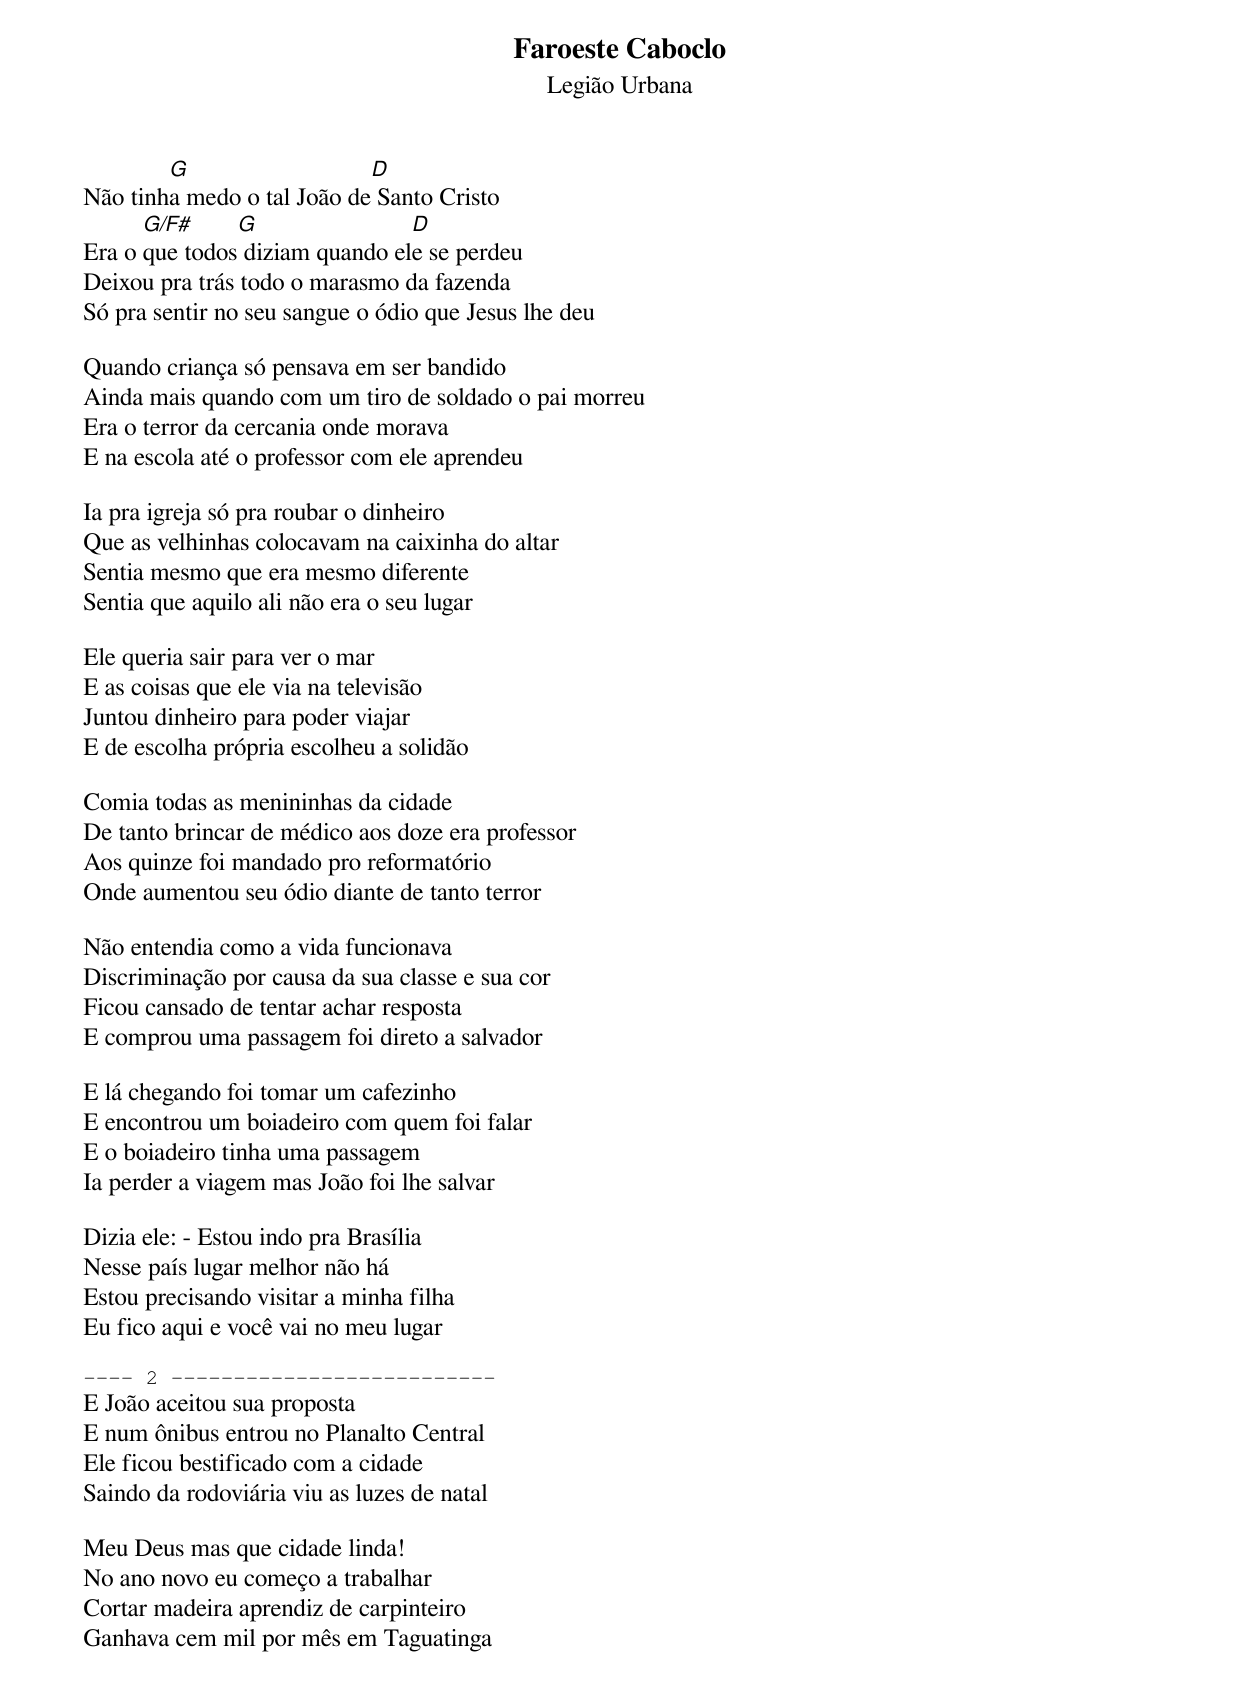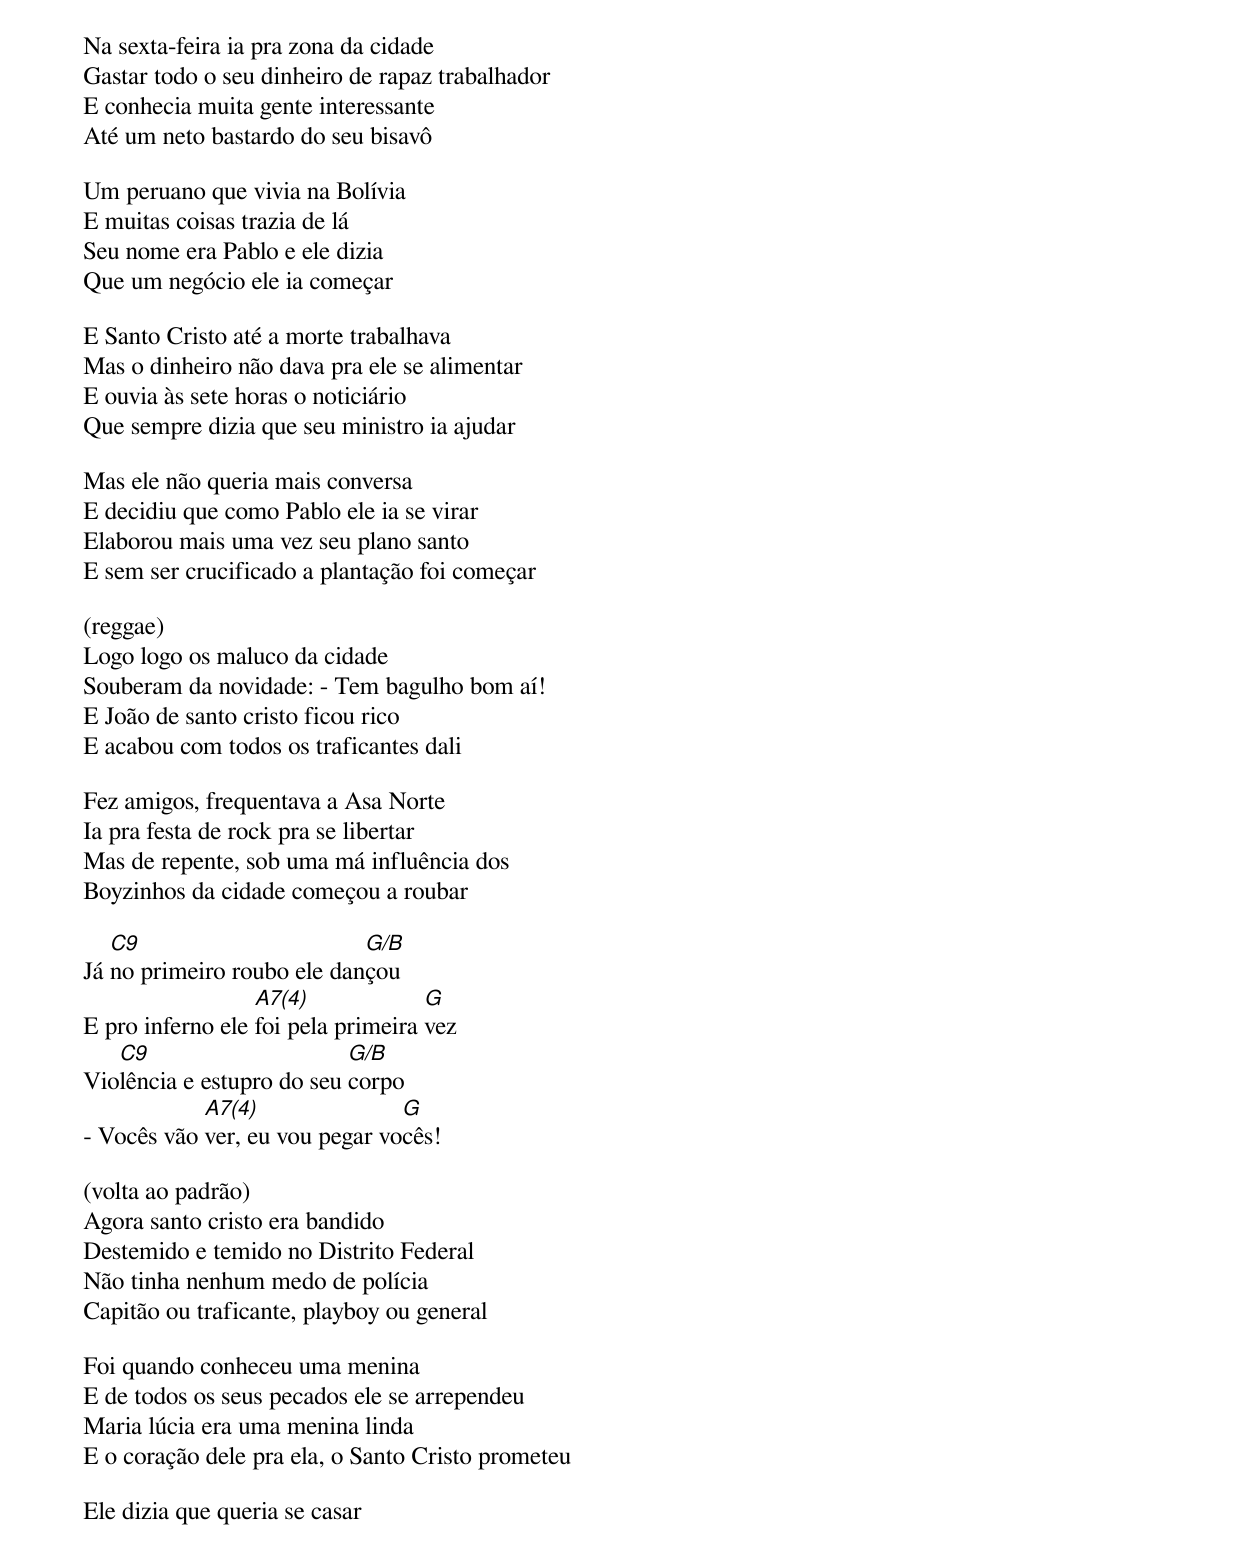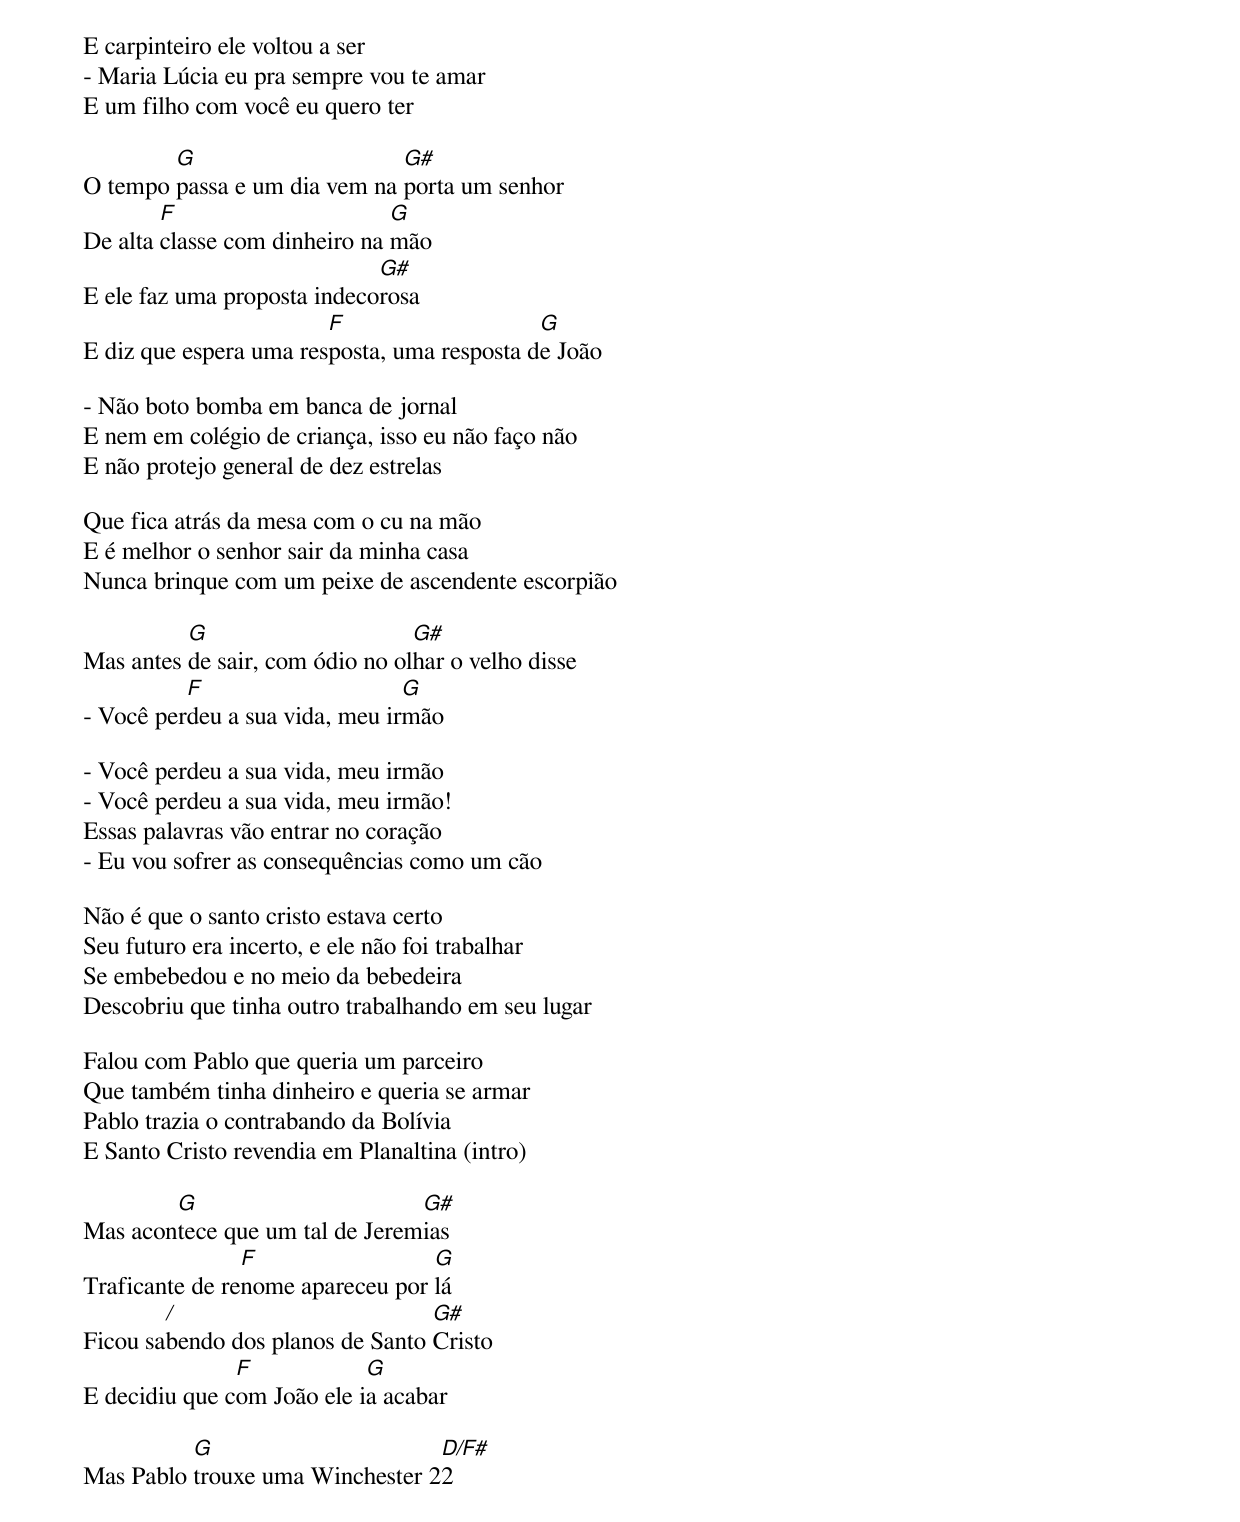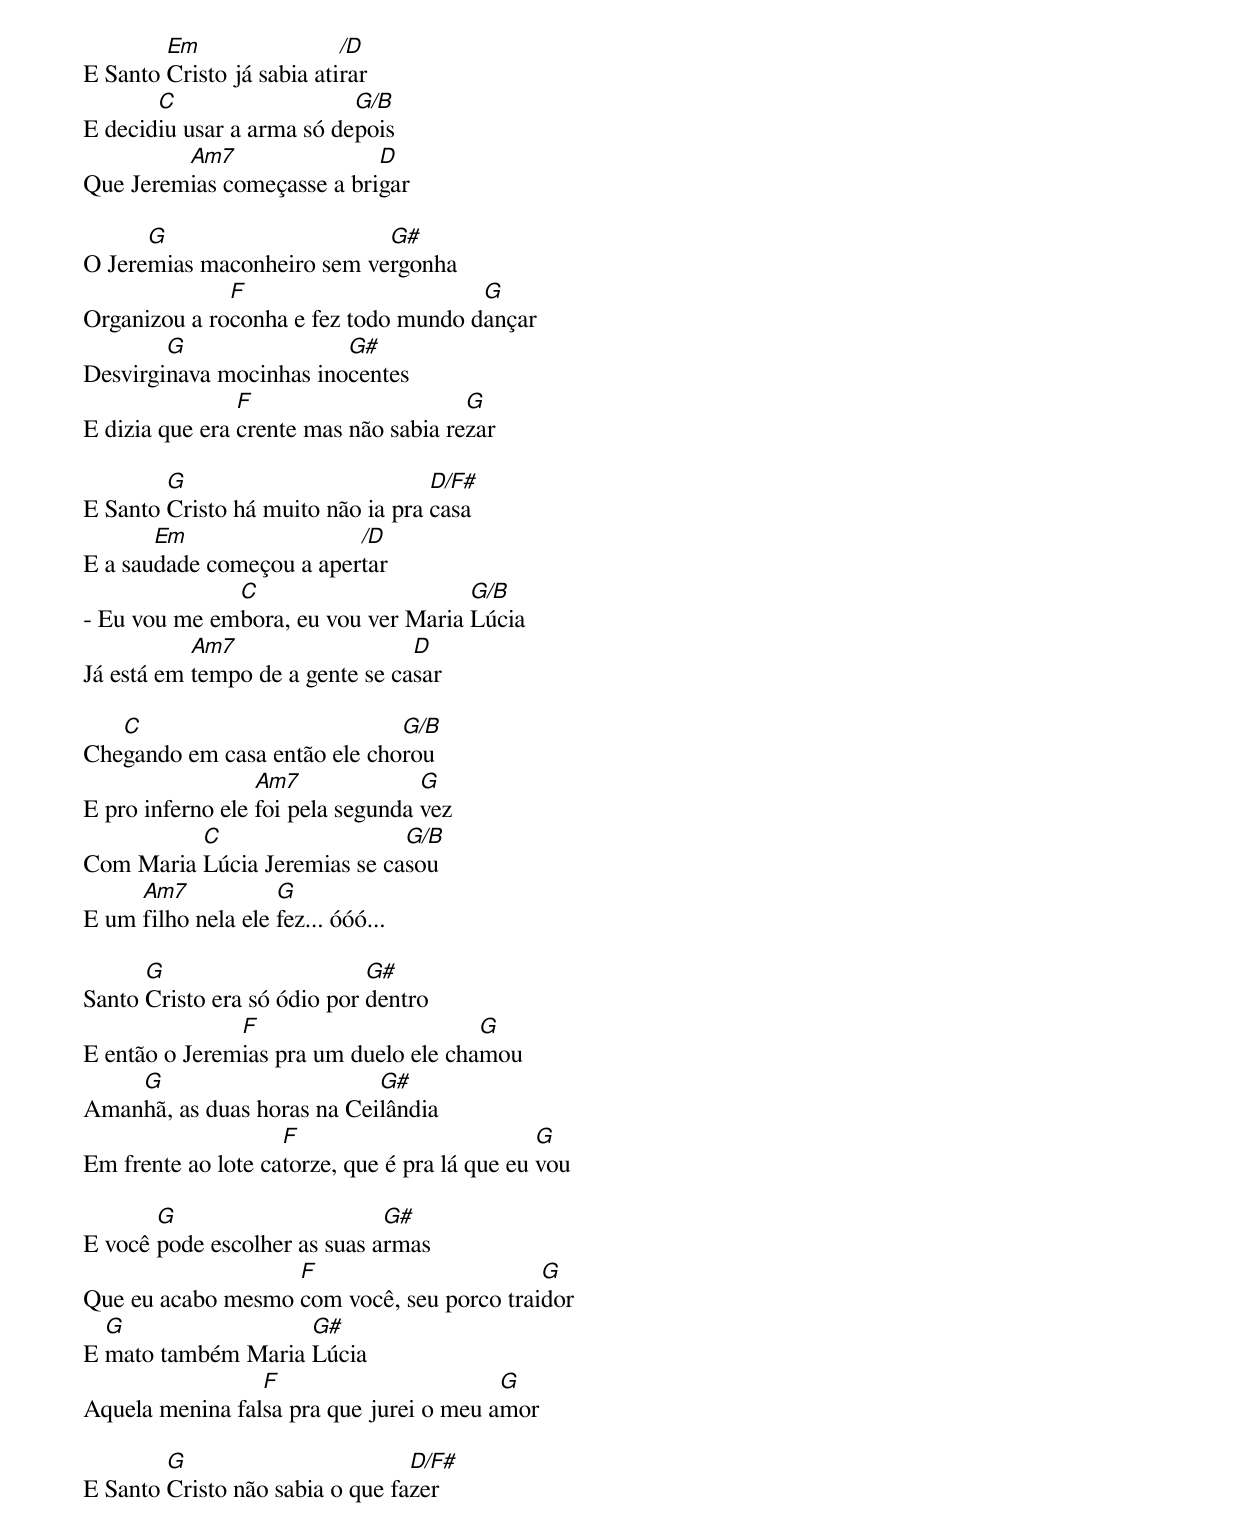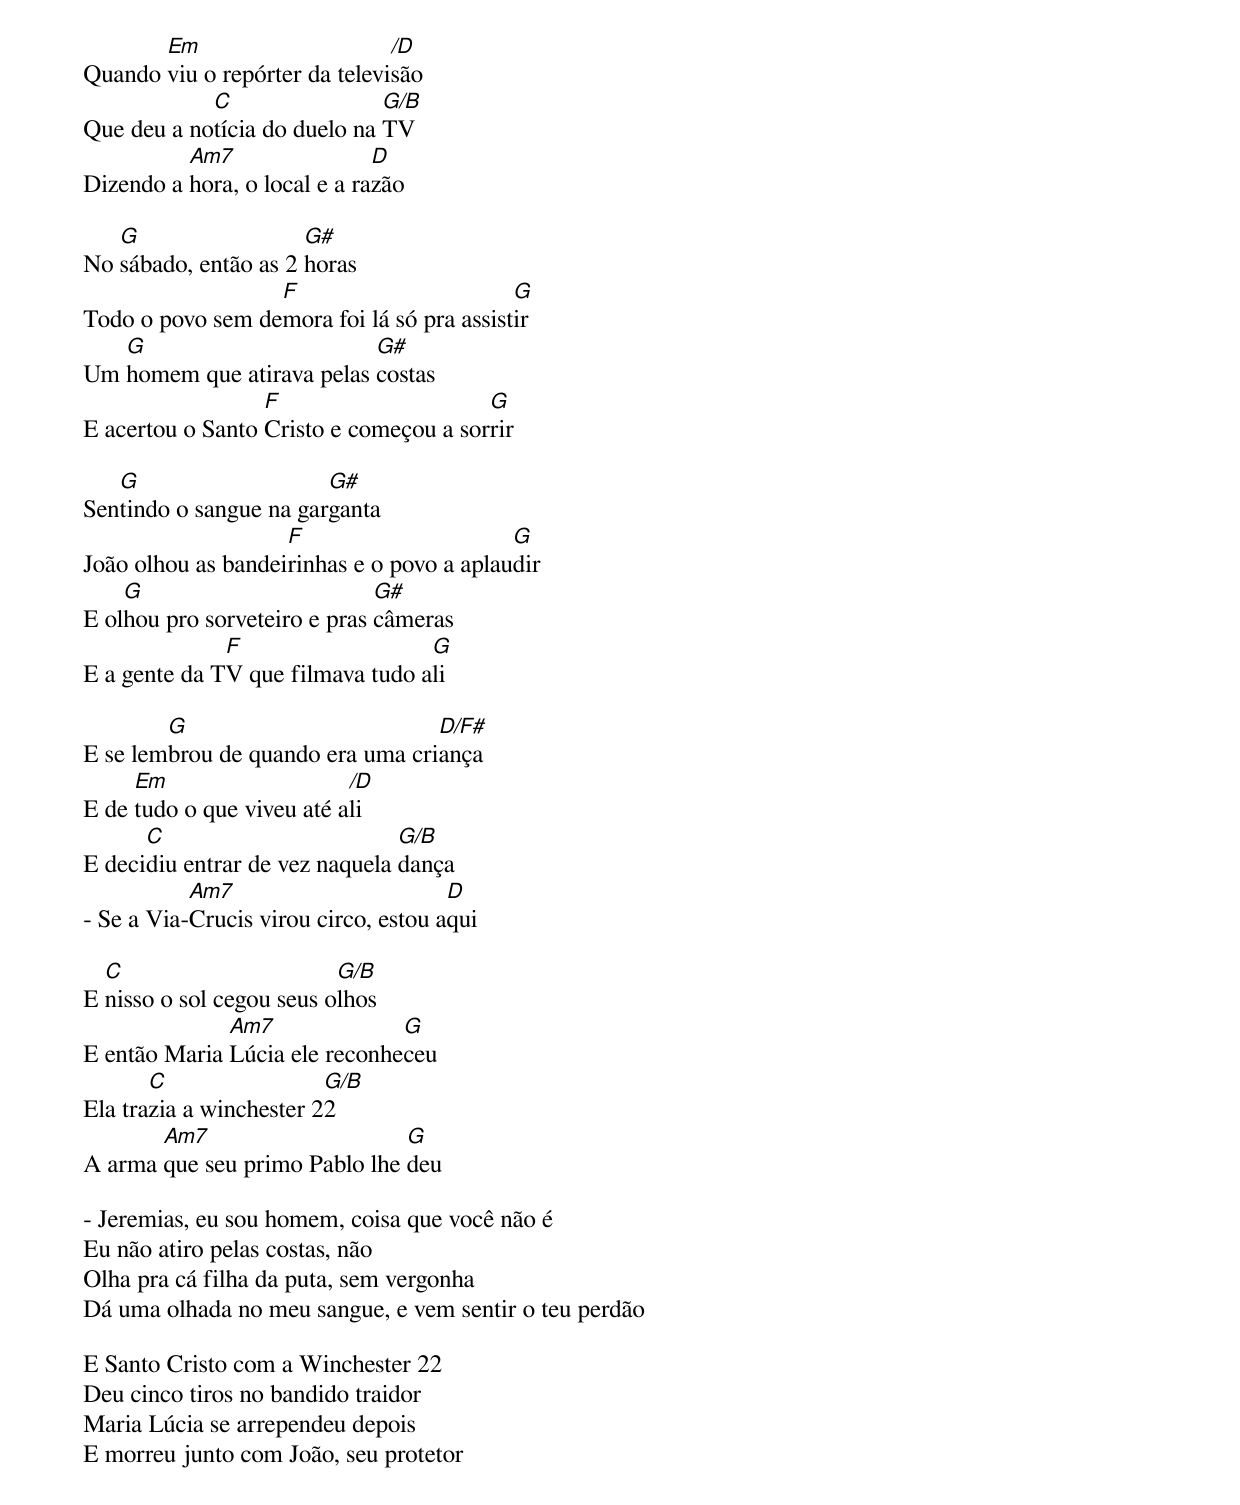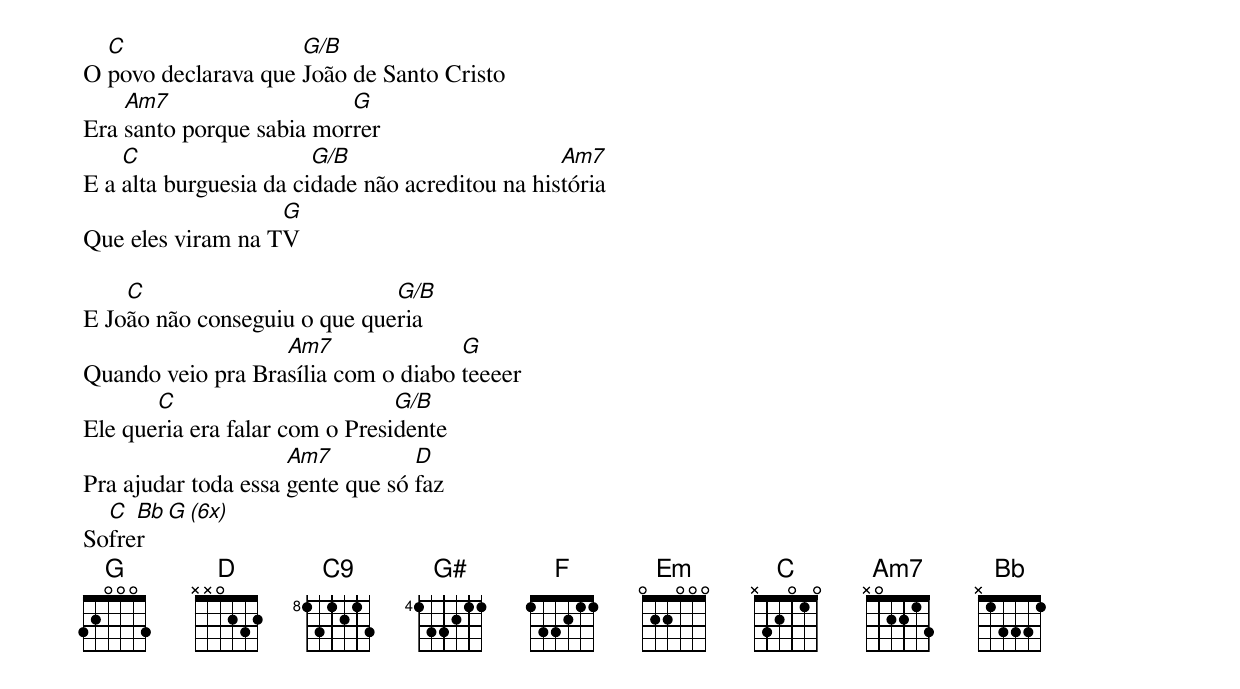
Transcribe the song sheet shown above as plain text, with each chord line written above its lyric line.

Faroeste Caboclo
Legião Urbana

        G                   D
Não tinha medo o tal João de Santo Cristo
      G/F#     G                D
Era o que todos diziam quando ele se perdeu
Deixou pra trás todo o marasmo da fazenda
Só pra sentir no seu sangue o ódio que Jesus lhe deu

Quando criança só pensava em ser bandido
Ainda mais quando com um tiro de soldado o pai morreu
Era o terror da cercania onde morava
E na escola até o professor com ele aprendeu

Ia pra igreja só pra roubar o dinheiro
Que as velhinhas colocavam na caixinha do altar
Sentia mesmo que era mesmo diferente
Sentia que aquilo ali não era o seu lugar

Ele queria sair para ver o mar
E as coisas que ele via na televisão
Juntou dinheiro para poder viajar
E de escolha própria escolheu a solidão

Comia todas as menininhas da cidade
De tanto brincar de médico aos doze era professor
Aos quinze foi mandado pro reformatório
Onde aumentou seu ódio diante de tanto terror

Não entendia como a vida funcionava
Discriminação por causa da sua classe e sua cor
Ficou cansado de tentar achar resposta
E comprou uma passagem foi direto a salvador

E lá chegando foi tomar um cafezinho
E encontrou um boiadeiro com quem foi falar
E o boiadeiro tinha uma passagem
Ia perder a viagem mas João foi lhe salvar

Dizia ele: - Estou indo pra Brasília
Nesse país lugar melhor não há
Estou precisando visitar a minha filha
Eu fico aqui e você vai no meu lugar

---- 2 --------------------------
E João aceitou sua proposta
E num ônibus entrou no Planalto Central
Ele ficou bestificado com a cidade
Saindo da rodoviária viu as luzes de natal

Meu Deus mas que cidade linda!
No ano novo eu começo a trabalhar
Cortar madeira aprendiz de carpinteiro
Ganhava cem mil por mês em Taguatinga

Na sexta-feira ia pra zona da cidade
Gastar todo o seu dinheiro de rapaz trabalhador
E conhecia muita gente interessante
Até um neto bastardo do seu bisavô

Um peruano que vivia na Bolívia
E muitas coisas trazia de lá
Seu nome era Pablo e ele dizia
Que um negócio ele ia começar

E Santo Cristo até a morte trabalhava
Mas o dinheiro não dava pra ele se alimentar
E ouvia às sete horas o noticiário
Que sempre dizia que seu ministro ia ajudar

Mas ele não queria mais conversa
E decidiu que como Pablo ele ia se virar
Elaborou mais uma vez seu plano santo
E sem ser crucificado a plantação foi começar

(reggae)
Logo logo os maluco da cidade
Souberam da novidade: - Tem bagulho bom aí!
E João de santo cristo ficou rico
E acabou com todos os traficantes dali

Fez amigos, frequentava a Asa Norte
Ia pra festa de rock pra se libertar
Mas de repente, sob uma má influência dos
Boyzinhos da cidade começou a roubar

   C9                       G/B
Já no primeiro roubo ele dançou
                  A7(4)             G
E pro inferno ele foi pela primeira vez
   C9                      G/B
Violência e estupro do seu corpo
            A7(4)               G
- Vocês vão ver, eu vou pegar vocês!

(volta ao padrão)
Agora santo cristo era bandido
Destemido e temido no Distrito Federal
Não tinha nenhum medo de polícia
Capitão ou traficante, playboy ou general

Foi quando conheceu uma menina
E de todos os seus pecados ele se arrependeu
Maria lúcia era uma menina linda
E o coração dele pra ela, o Santo Cristo prometeu

Ele dizia que queria se casar
E carpinteiro ele voltou a ser
- Maria Lúcia eu pra sempre vou te amar
E um filho com você eu quero ter

        G                     G#
O tempo passa e um dia vem na porta um senhor
        F                      G
De alta classe com dinheiro na mão
                             G#
E ele faz uma proposta indecorosa
                        F                    G
E diz que espera uma resposta, uma resposta de João

- Não boto bomba em banca de jornal
E nem em colégio de criança, isso eu não faço não
E não protejo general de dez estrelas

Que fica atrás da mesa com o cu na mão
E é melhor o senhor sair da minha casa
Nunca brinque com um peixe de ascendente escorpião

          G                      G#
Mas antes de sair, com ódio no olhar o velho disse
          F                     G
- Você perdeu a sua vida, meu irmão

- Você perdeu a sua vida, meu irmão
- Você perdeu a sua vida, meu irmão!
Essas palavras vão entrar no coração
- Eu vou sofrer as consequências como um cão

Não é que o santo cristo estava certo
Seu futuro era incerto, e ele não foi trabalhar
Se embebedou e no meio da bebedeira
Descobriu que tinha outro trabalhando em seu lugar

Falou com Pablo que queria um parceiro
Que também tinha dinheiro e queria se armar
Pablo trazia o contrabando da Bolívia
E Santo Cristo revendia em Planaltina (intro)

        G                       G#
Mas acontece que um tal de Jeremias
                F                 G
Traficante de renome apareceu por lá
        /                         G#
Ficou sabendo dos planos de Santo Cristo
               F            G
E decidiu que com João ele ia acabar

          G                      D/F#
Mas Pablo trouxe uma Winchester 22
        Em                 /D
E Santo Cristo já sabia atirar
       C                   G/B
E decidiu usar a arma só depois
         Am7                D
Que Jeremias começasse a brigar

      G                     G#
O Jeremias maconheiro sem vergonha
              F                       G
Organizou a roconha e fez todo mundo dançar
        G                G#
Desvirginava mocinhas inocentes
                F                      G
E dizia que era crente mas não sabia rezar

        G                          D/F#
E Santo Cristo há muito não ia pra casa
       Em                 /D
E a saudade começou a apertar
              C                      G/B
- Eu vou me embora, eu vou ver Maria Lúcia
           Am7                   D
Já está em tempo de a gente se casar

   C                          G/B
Chegando em casa então ele chorou
                  Am7              G
E pro inferno ele foi pela segunda vez
          C                   G/B
Com Maria Lúcia Jeremias se casou
     Am7            G
E um filho nela ele fez... óóó...

      G                      G#
Santo Cristo era só ódio por dentro
               F                       G
E então o Jeremias pra um duelo ele chamou
    G                       G#
Amanhã, as duas horas na Ceilândia
                    F                          G
Em frente ao lote catorze, que é pra lá que eu vou

       G                      G#
E você pode escolher as suas armas
                   F                       G
Que eu acabo mesmo com você, seu porco traidor
  G                 G#
E mato também Maria Lúcia
                 F                       G
Aquela menina falsa pra que jurei o meu amor

        G                        D/F#
E Santo Cristo não sabia o que fazer
       Em                      /D
Quando viu o repórter da televisão
            C                 G/B
Que deu a notícia do duelo na TV
          Am7                 D
Dizendo a hora, o local e a razão

   G                  G#
No sábado, então as 2 horas
                  F                        G
Todo o povo sem demora foi lá só pra assistir
   G                       G#
Um homem que atirava pelas costas
                  F                     G
E acertou o Santo Cristo e começou a sorrir

   G                    G#
Sentindo o sangue na garganta
                    F                      G
João olhou as bandeirinhas e o povo a aplaudir
    G                         G#
E olhou pro sorveteiro e pras câmeras
              F                   G
E a gente da TV que filmava tudo ali

        G                         D/F#
E se lembrou de quando era uma criança
     Em                    /D
E de tudo o que viveu até ali
      C                         G/B
E decidiu entrar de vez naquela dança
           Am7                        D
- Se a Via-Crucis virou circo, estou aqui

  C                       G/B
E nisso o sol cegou seus olhos
              Am7              G
E então Maria Lúcia ele reconheceu
       C                 G/B
Ela trazia a winchester 22
       Am7                     G
A arma que seu primo Pablo lhe deu

- Jeremias, eu sou homem, coisa que você não é
Eu não atiro pelas costas, não
Olha pra cá filha da puta, sem vergonha
Dá uma olhada no meu sangue, e vem sentir o teu perdão

E Santo Cristo com a Winchester 22
Deu cinco tiros no bandido traidor
Maria Lúcia se arrependeu depois
E morreu junto com João, seu protetor

  C                  G/B
O povo declarava que João de Santo Cristo
    Am7                   G
Era santo porque sabia morrer
    C                   G/B                      Am7
E a alta burguesia da cidade não acreditou na história
                   G
Que eles viram na TV

    C                         G/B
E João não conseguiu o que queria
                   Am7               G
Quando veio pra Brasília com o diabo teeeer
       C                        G/B
Ele queria era falar com o Presidente
                     Am7          D
Pra ajudar toda essa gente que só faz
  C  Bb  G    (6x)
Sofrer
